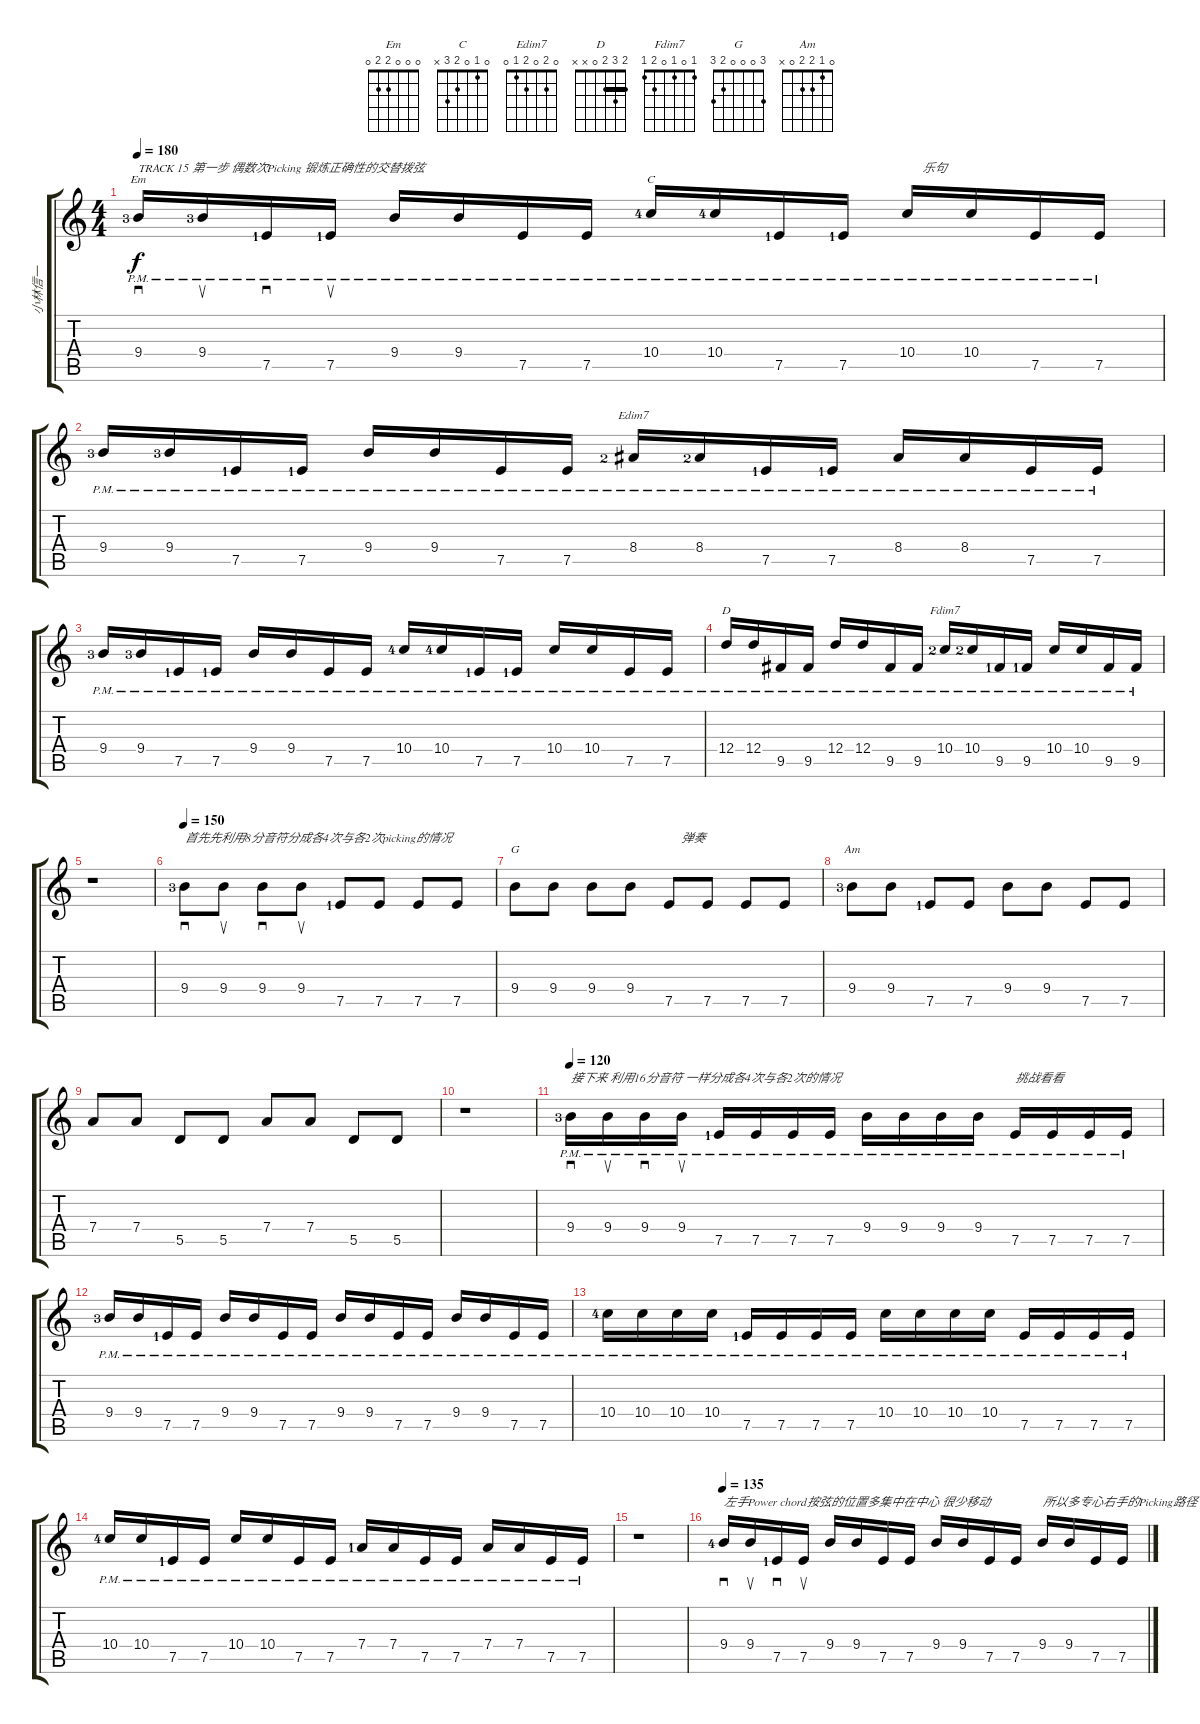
\track ("小林信一" "小林信一") {instrument overdrivenguitar}
\staff {score tabs}
\tuning (E4 B3 G3 D3 A2 E2) {hide}
\chord ("Em" 0 0 0 2 2 0)
\chord ("C" 0 1 0 2 3 x)
\chord ("Edim7" 0 2 0 2 1 0)
\chord ("D" 2 3 2 0 x x) {barre 2}
\chord ("Fdim7" 1 0 1 0 2 1)
\chord ("G" 3 0 0 0 2 3)
\chord ("Am" 0 1 2 2 0 x)
\ts (4 4)
\tempo 180
\clef g2
\ks c
9.4{pm lf 4}.16{sd ch "Em" txt "TRACK 15 第一步 偶数次Picking 锻炼正确性的交替拨弦" dy f} 9.4{pm lf 4}.16{su} 7.5{pm lf 2}.16{sd} 7.5{pm lf 2}.16{su} 9.4{pm}.16 9.4{pm}.16 7.5{pm}.16 7.5{pm}.16 10.4{pm lf 5}.16{ch "C"} 10.4{pm lf 5}.16 7.5{pm lf 2}.16 7.5{pm lf 2}.16 10.4{pm}.16{txt "     乐句"} 10.4{pm}.16 7.5{pm}.16 7.5{pm}.16 |
9.4{pm lf 4}.16 9.4{pm lf 4}.16 7.5{pm lf 2}.16 7.5{pm lf 2}.16 9.4{pm}.16 9.4{pm}.16 7.5{pm}.16 7.5{pm}.16 8.4{pm lf 3}.16{ch "Edim7"} 8.4{pm lf 3}.16 7.5{pm lf 2}.16 7.5{pm lf 2}.16 8.4{pm}.16 8.4{pm}.16 7.5{pm}.16 7.5{pm}.16 |
9.4{pm lf 4}.16 9.4{pm lf 4}.16 7.5{pm lf 2}.16 7.5{pm lf 2}.16 9.4{pm}.16 9.4{pm}.16 7.5{pm}.16 7.5{pm}.16 10.4{pm lf 5}.16 10.4{pm lf 5}.16 7.5{pm lf 2}.16 7.5{pm lf 2}.16 10.4{pm}.16 10.4{pm}.16 7.5{pm}.16 7.5{pm}.16 |
12.4{pm}.16{ch "D"} 12.4{pm}.16 9.5{pm}.16 9.5{pm}.16 12.4{pm}.16 12.4{pm}.16 9.5{pm}.16 9.5{pm}.16 10.4{pm lf 3}.16{ch "Fdim7"} 10.4{pm lf 3}.16 9.5{pm lf 2}.16 9.5{pm lf 2}.16 10.4{pm}.16 10.4{pm}.16 9.5{pm}.16 9.5{pm}.16 |
r.1 |
\tempo 150
9.4{lf 4}.8{sd txt "首先先利用8分音符分成各4次与各2次picking的情况"} 9.4.8{su} 9.4.8{sd} 9.4.8{su} 7.5{lf 2}.8 7.5.8 7.5.8 7.5.8 |
9.4.8{ch "G"} 9.4.8 9.4.8 9.4.8 7.5.8{txt "    弹奏"} 7.5.8 7.5.8 7.5.8 |
9.4{lf 4}.8{ch "Am"} 9.4.8 7.5{lf 2}.8 7.5.8 9.4.8 9.4.8 7.5.8 7.5.8 |
7.4.8 7.4.8 5.5.8 5.5.8 7.4.8 7.4.8 5.5.8 5.5.8 |
r.1 |
\tempo 120
9.4{pm lf 4}.16{sd txt "接下来 利用16分音符 一样分成各4次与各2次的情况"} 9.4{pm}.16{su} 9.4{pm}.16{sd} 9.4{pm}.16{su} 7.5{pm lf 2}.16 7.5{pm}.16 7.5{pm}.16 7.5{pm}.16 9.4{pm}.16 9.4{pm}.16 9.4{pm}.16 9.4{pm}.16 7.5{pm}.16{txt "挑战看看"} 7.5{pm}.16 7.5{pm}.16 7.5{pm}.16 |
9.4{pm lf 4}.16 9.4{pm}.16 7.5{pm lf 2}.16 7.5{pm}.16 9.4{pm}.16 9.4{pm}.16 7.5{pm}.16 7.5{pm}.16 9.4{pm}.16 9.4{pm}.16 7.5{pm}.16 7.5{pm}.16 9.4{pm}.16 9.4{pm}.16 7.5{pm}.16 7.5{pm}.16 |
10.4{pm lf 5}.16 10.4{pm}.16 10.4{pm}.16 10.4{pm}.16 7.5{pm lf 2}.16 7.5{pm}.16 7.5{pm}.16 7.5{pm}.16 10.4{pm}.16 10.4{pm}.16 10.4{pm}.16 10.4{pm}.16 7.5{pm}.16 7.5{pm}.16 7.5{pm}.16 7.5{pm}.16 |
10.4{pm lf 5}.16 10.4{pm}.16 7.5{pm lf 2}.16 7.5{pm}.16 10.4{pm}.16 10.4{pm}.16 7.5{pm}.16 7.5{pm}.16 7.4{pm lf 2}.16 7.4{pm}.16 7.5{pm}.16 7.5{pm}.16 7.4{pm}.16 7.4{pm}.16 7.5{pm}.16 7.5{pm}.16 |
r.1 |
\tempo 135
9.4{lf 5}.16{sd txt "左手Power chord按弦的位置多集中在中心 很少移动"} 9.4.16{su} 7.5{lf 2}.16{sd} 7.5.16{su} 9.4.16 9.4.16 7.5.16 7.5.16 9.4.16 9.4.16 7.5.16 7.5.16 9.4.16{txt "所以多专心右手的Picking路径"} 9.4.16 7.5.16 7.5.16
